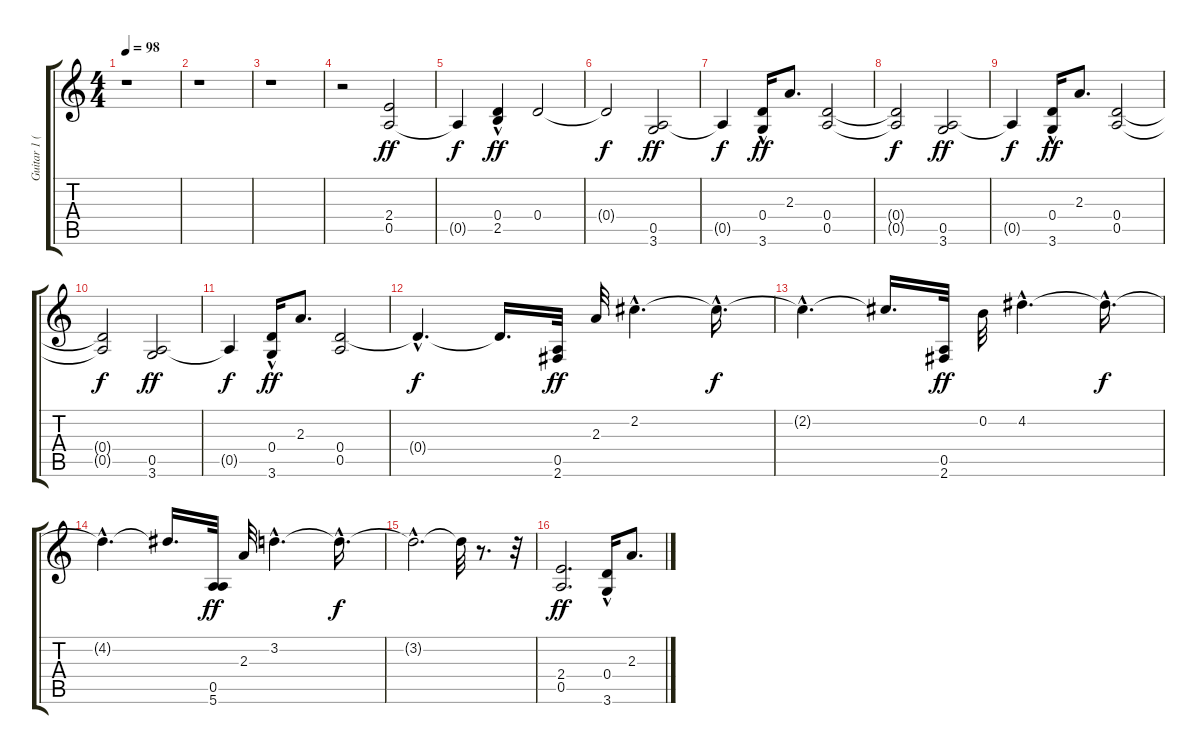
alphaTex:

\track ("Guitar 1 (intro)" "Guitar 1 (") {instrument acousticguitarsteel}
\staff {score tabs}
\tuning (E4 B3 G3 D3 A2 E2) {hide}
\ts (4 4)
\tempo 98
\clef g2
\ks c
r.1{dy ff instrument acousticguitarsteel} |
r.1 |
r.1 |
r.2 (2.4 0.5).2 |
0.5{t}.4{dy f} (0.4{hac} 2.5).4{dy ff} 0.4.2 |
0.4{t}.2{dy f} (0.5 3.6).2{dy ff} |
0.5{t}.4{dy f} (0.4{hac} 3.6).16{dy ff} 2.3.8{d} (0.4 0.5).2 |
(0.4{t} 0.5{t}).2{dy f} (0.5 3.6).2{dy ff} |
0.5{t}.4{dy f} (0.4{hac} 3.6{hac}).16{dy ff} 2.3.8{d} (0.4 0.5).2 |
(0.4{t} 0.5{t}).2{dy f} (0.5 3.6).2{dy ff} |
0.5{t}.4{dy f} (0.4{hac} 3.6).16{dy ff} 2.3.8{d} (0.4 0.5).2 |
0.4{hac t}.4{d dy f} 0.4{t}.16{d} (0.5 2.6).32{dy ff} 2.3.32 2.2{hac}.4{d} 2.2{hac t}.16{d dy f} |
2.2{hac t}.4{d} 2.2{t}.16{d} (0.5 2.6).32{dy ff} 0.2.32 4.2{hac}.4{d} 4.2{hac t}.16{d dy f} |
4.2{hac t}.4{d} 4.2{t}.16{d} (0.5 5.6).32{dy ff} 2.3.32 3.2{hac}.4{d} 3.2{hac t}.16{d dy f} |
3.2{hac t}.2{d} 3.2{t}.32 r.8{d} r.32 |
(2.4 0.5).2{d dy ff} (0.4{hac} 3.6).16 2.3.8{d}
